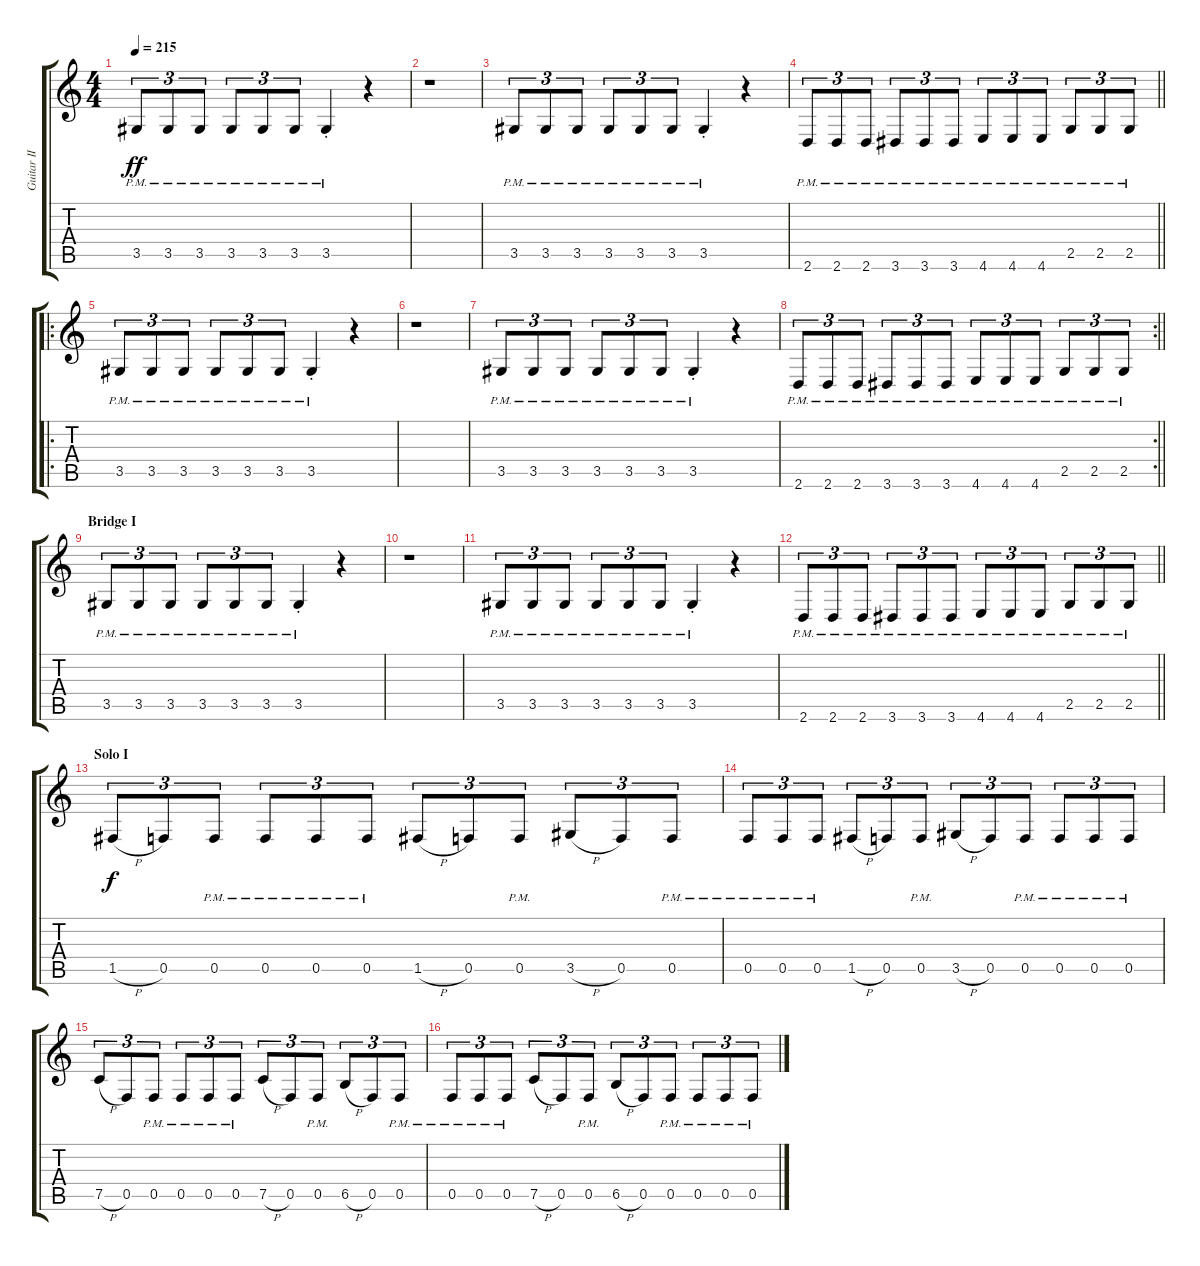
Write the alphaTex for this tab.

\track ("Guitar II" "Guitar II") {instrument overdrivenguitar}
\staff {score tabs}
\tuning (C4 G3 Eb3 Bb2 F2 C2) {hide}
\ts (4 4)
\tempo 215
\clef g2
\ks c
3.5{pm}.8{tu (3 2) dy ff volume 13 balance 14} 3.5{pm}.8{tu (3 2)} 3.5{pm}.8{tu (3 2)} 3.5{pm}.8{tu (3 2)} 3.5{pm}.8{tu (3 2)} 3.5{pm}.8{tu (3 2)} 3.5{pm st}.4 r.4 |
r.1 |
3.5{pm}.8{tu (3 2)} 3.5{pm}.8{tu (3 2)} 3.5{pm}.8{tu (3 2)} 3.5{pm}.8{tu (3 2)} 3.5{pm}.8{tu (3 2)} 3.5{pm}.8{tu (3 2)} 3.5{pm st}.4 r.4 |
\barLineRight lightlight
2.6{pm}.8{tu (3 2)} 2.6{pm}.8{tu (3 2)} 2.6{pm}.8{tu (3 2)} 3.6{pm}.8{tu (3 2)} 3.6{pm}.8{tu (3 2)} 3.6{pm}.8{tu (3 2)} 4.6{pm}.8{tu (3 2)} 4.6{pm}.8{tu (3 2)} 4.6{pm}.8{tu (3 2)} 2.5{pm}.8{tu (3 2)} 2.5{pm}.8{tu (3 2)} 2.5{pm}.8{tu (3 2)} |
\ro
3.5{pm}.8{tu (3 2) volume 13 balance 14} 3.5{pm}.8{tu (3 2)} 3.5{pm}.8{tu (3 2)} 3.5{pm}.8{tu (3 2)} 3.5{pm}.8{tu (3 2)} 3.5{pm}.8{tu (3 2)} 3.5{pm st}.4 r.4 |
r.1 |
3.5{pm}.8{tu (3 2)} 3.5{pm}.8{tu (3 2)} 3.5{pm}.8{tu (3 2)} 3.5{pm}.8{tu (3 2)} 3.5{pm}.8{tu (3 2)} 3.5{pm}.8{tu (3 2)} 3.5{pm st}.4 r.4 |
\rc 2
\barLineRight lightlight
2.6{pm}.8{tu (3 2)} 2.6{pm}.8{tu (3 2)} 2.6{pm}.8{tu (3 2)} 3.6{pm}.8{tu (3 2)} 3.6{pm}.8{tu (3 2)} 3.6{pm}.8{tu (3 2)} 4.6{pm}.8{tu (3 2)} 4.6{pm}.8{tu (3 2)} 4.6{pm}.8{tu (3 2)} 2.5{pm}.8{tu (3 2)} 2.5{pm}.8{tu (3 2)} 2.5{pm}.8{tu (3 2)} |
\section ("" "Bridge I")
3.5{pm}.8{tu (3 2) volume 13 balance 14} 3.5{pm}.8{tu (3 2)} 3.5{pm}.8{tu (3 2)} 3.5{pm}.8{tu (3 2)} 3.5{pm}.8{tu (3 2)} 3.5{pm}.8{tu (3 2)} 3.5{pm st}.4 r.4 |
r.1 |
3.5{pm}.8{tu (3 2)} 3.5{pm}.8{tu (3 2)} 3.5{pm}.8{tu (3 2)} 3.5{pm}.8{tu (3 2)} 3.5{pm}.8{tu (3 2)} 3.5{pm}.8{tu (3 2)} 3.5{pm st}.4 r.4 |
\barLineRight lightlight
2.6{pm}.8{tu (3 2)} 2.6{pm}.8{tu (3 2)} 2.6{pm}.8{tu (3 2)} 3.6{pm}.8{tu (3 2)} 3.6{pm}.8{tu (3 2)} 3.6{pm}.8{tu (3 2)} 4.6{pm}.8{tu (3 2)} 4.6{pm}.8{tu (3 2)} 4.6{pm}.8{tu (3 2)} 2.5{pm}.8{tu (3 2)} 2.5{pm}.8{tu (3 2)} 2.5{pm}.8{tu (3 2)} |
\section ("" "Solo I")
1.5{h}.8{tu (3 2) dy f} 0.5.8{tu (3 2)} 0.5{pm}.8{tu (3 2)} 0.5{pm}.8{tu (3 2)} 0.5{pm}.8{tu (3 2)} 0.5{pm}.8{tu (3 2)} 1.5{h}.8{tu (3 2)} 0.5.8{tu (3 2)} 0.5{pm}.8{tu (3 2)} 3.5{h}.8{tu (3 2)} 0.5.8{tu (3 2)} 0.5{pm}.8{tu (3 2)} |
0.5{pm}.8{tu (3 2)} 0.5{pm}.8{tu (3 2)} 0.5{pm}.8{tu (3 2)} 1.5{h}.8{tu (3 2)} 0.5.8{tu (3 2)} 0.5{pm}.8{tu (3 2)} 3.5{h}.8{tu (3 2)} 0.5.8{tu (3 2)} 0.5{pm}.8{tu (3 2)} 0.5{pm}.8{tu (3 2)} 0.5{pm}.8{tu (3 2)} 0.5{pm}.8{tu (3 2)} |
7.5{h}.8{tu (3 2)} 0.5.8{tu (3 2)} 0.5{pm}.8{tu (3 2)} 0.5{pm}.8{tu (3 2)} 0.5{pm}.8{tu (3 2)} 0.5{pm}.8{tu (3 2)} 7.5{h}.8{tu (3 2)} 0.5.8{tu (3 2)} 0.5{pm}.8{tu (3 2)} 6.5{h}.8{tu (3 2)} 0.5.8{tu (3 2)} 0.5{pm}.8{tu (3 2)} |
0.5{pm}.8{tu (3 2)} 0.5{pm}.8{tu (3 2)} 0.5{pm}.8{tu (3 2)} 7.5{h}.8{tu (3 2)} 0.5.8{tu (3 2)} 0.5{pm}.8{tu (3 2)} 6.5{h}.8{tu (3 2)} 0.5.8{tu (3 2)} 0.5{pm}.8{tu (3 2)} 0.5{pm}.8{tu (3 2)} 0.5{pm}.8{tu (3 2)} 0.5{pm}.8{tu (3 2)}
